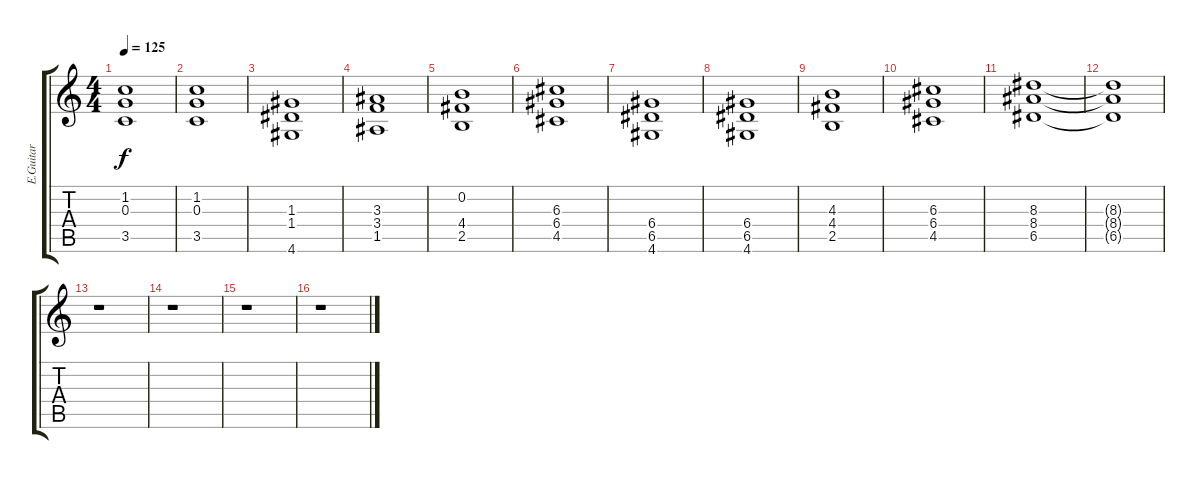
\track ("E.Guitar" "E.Guitar") {instrument electricguitarclean}
\staff {score tabs}
\tuning (E4 B3 G3 D3 A2 E2) {hide}
\ts (4 4)
\tempo 125
\clef g2
\ks c
(1.2 0.3 3.5).1{dy f} |
(1.2 0.3 3.5).1 |
(1.3 1.4 4.6).1 |
(3.3 3.4 1.5).1 |
(0.2 4.4 2.5).1 |
(6.3 6.4 4.5).1 |
(6.4 6.5 4.6).1 |
(6.4 6.5 4.6).1 |
(4.3 4.4 2.5).1 |
(6.3 6.4 4.5).1 |
(8.3 8.4 6.5).1 |
(8.3{t} 8.4{t} 6.5{t}).1 |
r.1 |
r.1 |
r.1 |
r.1
